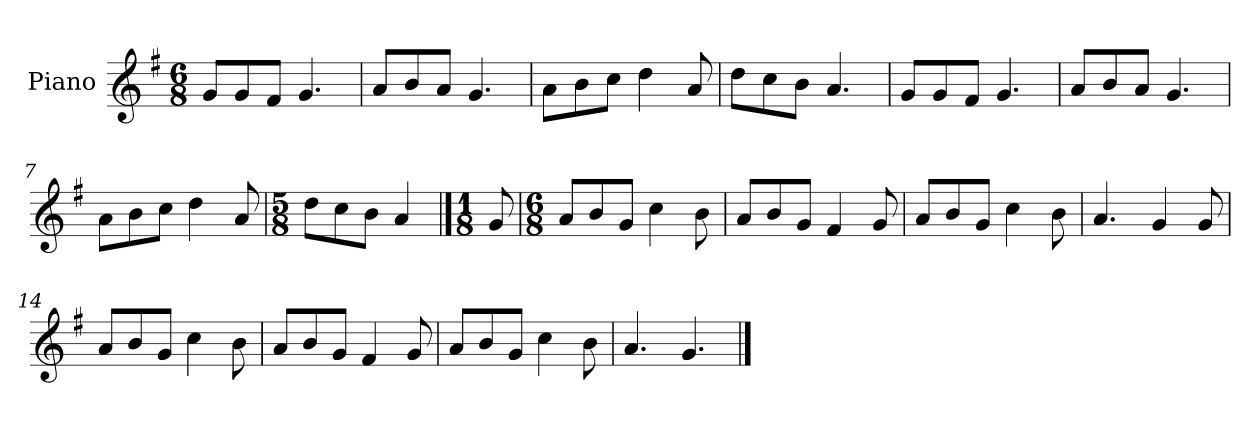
**kern
*part1
*staff1
*I"Piano
*I'Pno.
*clefG2
*k[f#]
*M6/8
=1
8g/L
8g/
8f#/J
4.g/
=2
8a/L
8b/
8a/J
4.g/
=3
8a\L
8b\
8cc\J
4dd\
8a/
=4
8dd\L
8cc\
8b\J
4.a/
=5
8g/L
8g/
8f#/J
4.g/
=6
8a/L
8b/
8a/J
4.g/
=7
8a\L
8b\
8cc\J
4dd\
8a/
!!LO:LB:g=z
=8
*M5/8
8dd\L
8cc\
8b\J
4a/
==9
*M1/8
8g/
=10
*M6/8
8a/L
8b/
8g/J
4cc\
8b\
=11
8a/L
8b/
8g/J
4f#/
8g/
=12
8a/L
8b/
8g/J
4cc\
8b\
=13
4.a/
4g/
8g/
=14
8a/L
8b/
8g/J
4cc\
8b\
=15
8a/L
8b/
8g/J
4f#/
8g/
!!LO:LB:g=z
=16
8a/L
8b/
8g/J
4cc\
8b\
=17
4.a/
4.g/
==
*-
